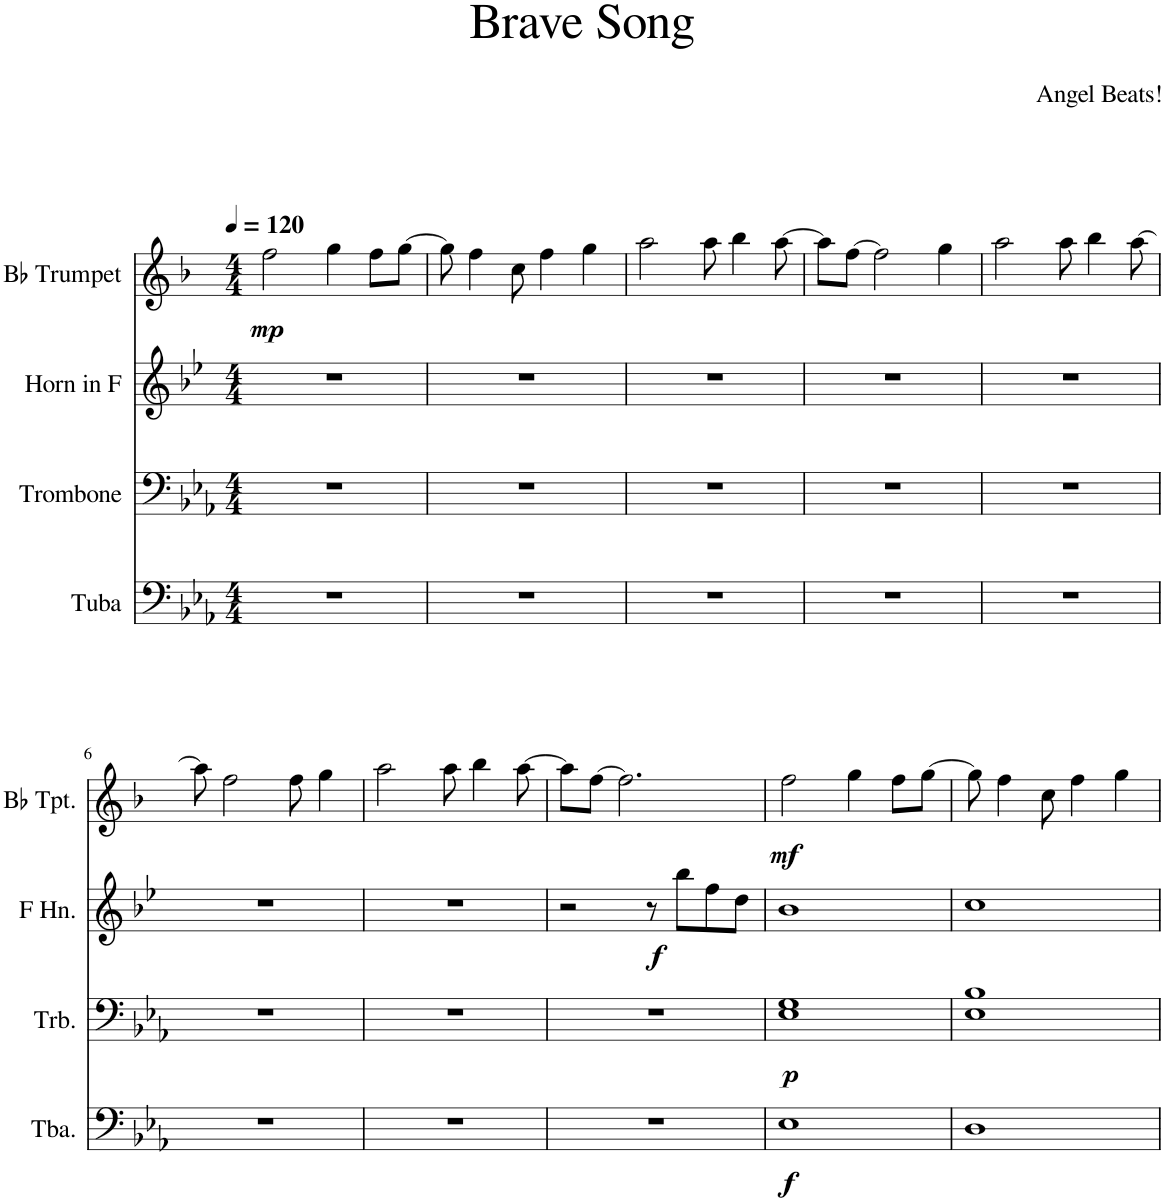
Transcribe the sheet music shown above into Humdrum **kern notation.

**kern	**dynam	**kern	**dynam	**kern	**dynam	**kern	**dynam
*part4	*part4	*part3	*part3	*part2	*part2	*part1	*part1
*staff4	*staff4	*staff3	*staff3	*staff2	*staff2	*staff1	*staff1
*I"Tuba	*	*I"Trombone	*	*I"Horn in F	*	*I"Bb Trumpet	*
*I'Tba.	*	*I'Trb.	*	*	*	*I'Bb Tpt.	*
*clefF4	*	*clefF4	*	*clefG2	*	*clefG2	*
*	*	*	*	*Trd4c7	*	*Trd1c2	*
*k[b-e-a-]	*	*k[b-e-a-]	*	*k[b-e-]	*	*k[b-]	*
*M4/4	*	*M4/4	*	*M4/4	*	*M4/4	*
*MM120	*	*MM120	*	*MM120	*	*MM120	*
=1	=1	=1	=1	=1	=1	=1	=1
!	!	!	!	!	!	!	!LO:DY:b
1r	.	1r	.	1r	.	2ff\	mp
.	.	.	.	.	.	4gg\	.
.	.	.	.	.	.	8ff\L	.
.	.	.	.	.	.	[8gg\J	.
=2	=2	=2	=2	=2	=2	=2	=2
1r	.	1r	.	1r	.	8gg\]	.
.	.	.	.	.	.	4ff\	.
.	.	.	.	.	.	8cc\	.
.	.	.	.	.	.	4ff\	.
.	.	.	.	.	.	4gg\	.
=3	=3	=3	=3	=3	=3	=3	=3
1r	.	1r	.	1r	.	2aa\	.
.	.	.	.	.	.	8aa\	.
.	.	.	.	.	.	4bb-\	.
.	.	.	.	.	.	[8aa\	.
=4	=4	=4	=4	=4	=4	=4	=4
1r	.	1r	.	1r	.	8aa\L]	.
.	.	.	.	.	.	[8ff\J	.
.	.	.	.	.	.	2ff\]	.
.	.	.	.	.	.	4gg\	.
=5	=5	=5	=5	=5	=5	=5	=5
1r	.	1r	.	1r	.	2aa\	.
.	.	.	.	.	.	8aa\	.
.	.	.	.	.	.	4bb-\	.
.	.	.	.	.	.	[8aa\	.
!!LO:LB:g=z
=6	=6	=6	=6	=6	=6	=6	=6
1r	.	1r	.	1r	.	8aa\]	.
.	.	.	.	.	.	2ff\	.
.	.	.	.	.	.	8ff\	.
.	.	.	.	.	.	4gg\	.
=7	=7	=7	=7	=7	=7	=7	=7
1r	.	1r	.	1r	.	2aa\	.
.	.	.	.	.	.	8aa\	.
.	.	.	.	.	.	4bb-\	.
.	.	.	.	.	.	[8aa\	.
=8	=8	=8	=8	=8	=8	=8	=8
1r	.	1r	.	2r	.	8aa\L]	.
.	.	.	.	.	.	[8ff\J	.
.	.	.	.	.	.	2.ff\]	.
!	!	!	!	!	!LO:DY:b	!	!
.	.	.	.	8r	f	.	.
.	.	.	.	8bb-\L	.	.	.
.	.	.	.	8ff\	.	.	.
.	.	.	.	8dd\J	.	.	.
=9	=9	=9	=9	=9	=9	=9	=9
!	!LO:DY:b	!	!LO:DY:b	!	!	!	!LO:DY:b
1E-	f	1E- 1G	p	1b-	.	2ff\	mf
.	.	.	.	.	.	4gg\	.
.	.	.	.	.	.	8ff\L	.
.	.	.	.	.	.	[8gg\J	.
=10	=10	=10	=10	=10	=10	=10	=10
1D	.	1E- 1B-	.	1cc	.	8gg\]	.
.	.	.	.	.	.	4ff\	.
.	.	.	.	.	.	8cc\	.
.	.	.	.	.	.	4ff\	.
.	.	.	.	.	.	4gg\	.
=	=	=	=	=	=	=	=
*-	*-	*-	*-	*-	*-	*-	*-
